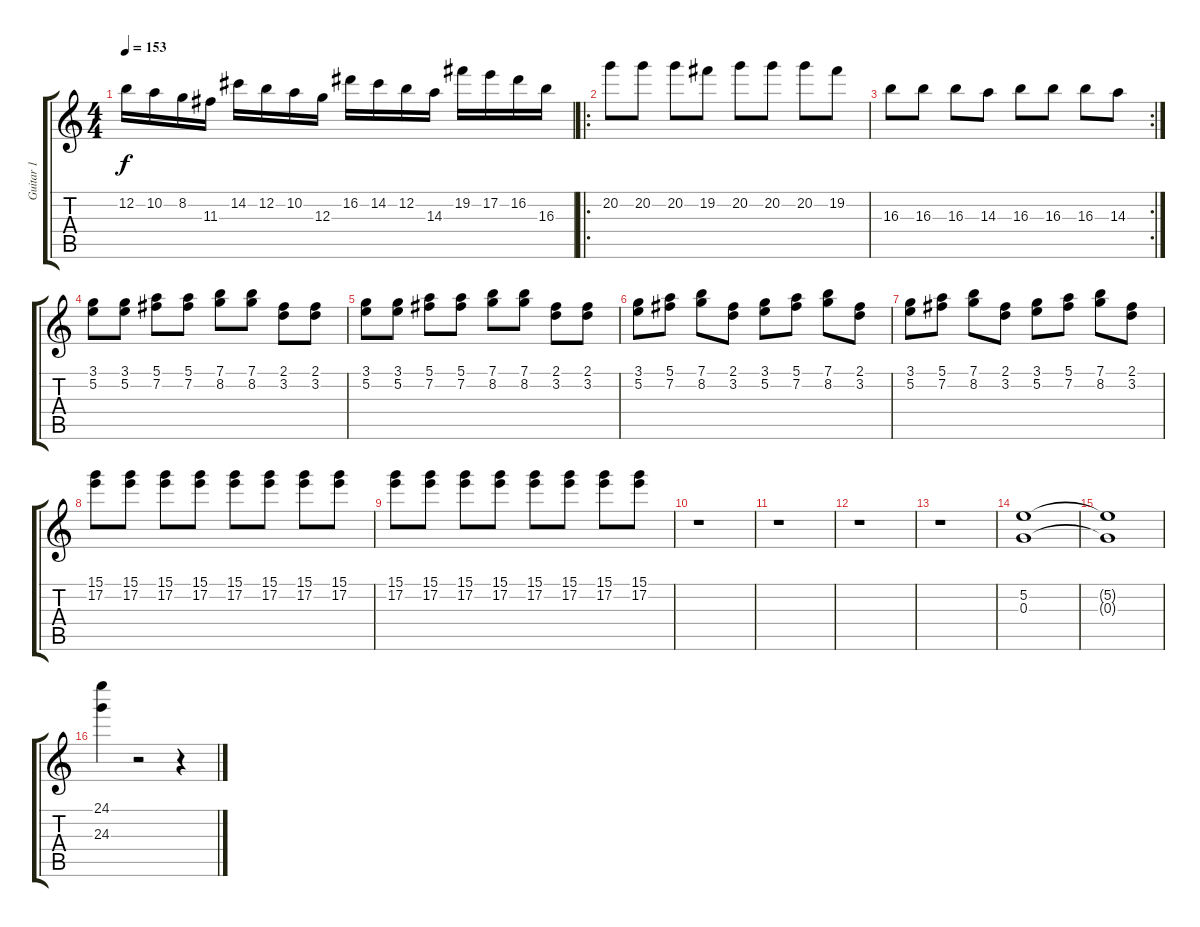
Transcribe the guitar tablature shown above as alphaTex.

\track ("Guitar 1" "Guitar 1") {instrument overdrivenguitar}
\staff {score tabs}
\tuning (E4 B3 G3 D3 A2 E2) {hide}
\ts (4 4)
\tempo 153
\clef g2
\ks c
12.2.16{dy f} 10.2.16 8.2.16 11.3.16 14.2.16 12.2.16 10.2.16 12.3.16 16.2.16 14.2.16 12.2.16 14.3.16 19.2.16 17.2.16 16.2.16 16.3.16 |
\ro
20.2.8 20.2.8 20.2.8 19.2.8 20.2.8 20.2.8 20.2.8 19.2.8 |
\rc 2
16.3.8 16.3.8 16.3.8 14.3.8 16.3.8 16.3.8 16.3.8 14.3.8 |
(3.1 5.2).8 (3.1 5.2).8 (5.1 7.2).8 (5.1 7.2).8 (7.1 8.2).8 (7.1 8.2).8 (2.1 3.2).8 (2.1 3.2).8 |
(3.1 5.2).8 (3.1 5.2).8 (5.1 7.2).8 (5.1 7.2).8 (7.1 8.2).8 (7.1 8.2).8 (2.1 3.2).8 (2.1 3.2).8 |
(3.1 5.2).8 (5.1 7.2).8 (7.1 8.2).8 (2.1 3.2).8 (3.1 5.2).8 (5.1 7.2).8 (7.1 8.2).8 (2.1 3.2).8 |
(3.1 5.2).8 (5.1 7.2).8 (7.1 8.2).8 (2.1 3.2).8 (3.1 5.2).8 (5.1 7.2).8 (7.1 8.2).8 (2.1 3.2).8 |
(15.1 17.2).8 (15.1 17.2).8 (15.1 17.2).8 (15.1 17.2).8 (15.1 17.2).8 (15.1 17.2).8 (15.1 17.2).8 (15.1 17.2).8 |
(15.1 17.2).8 (15.1 17.2).8 (15.1 17.2).8 (15.1 17.2).8 (15.1 17.2).8 (15.1 17.2).8 (15.1 17.2).8 (15.1 17.2).8 |
r.1 |
r.1 |
r.1 |
r.1 |
(5.2 0.3).1 |
(5.2{t} 0.3{t}).1 |
(24.1 24.3).4 r.2 r.4
